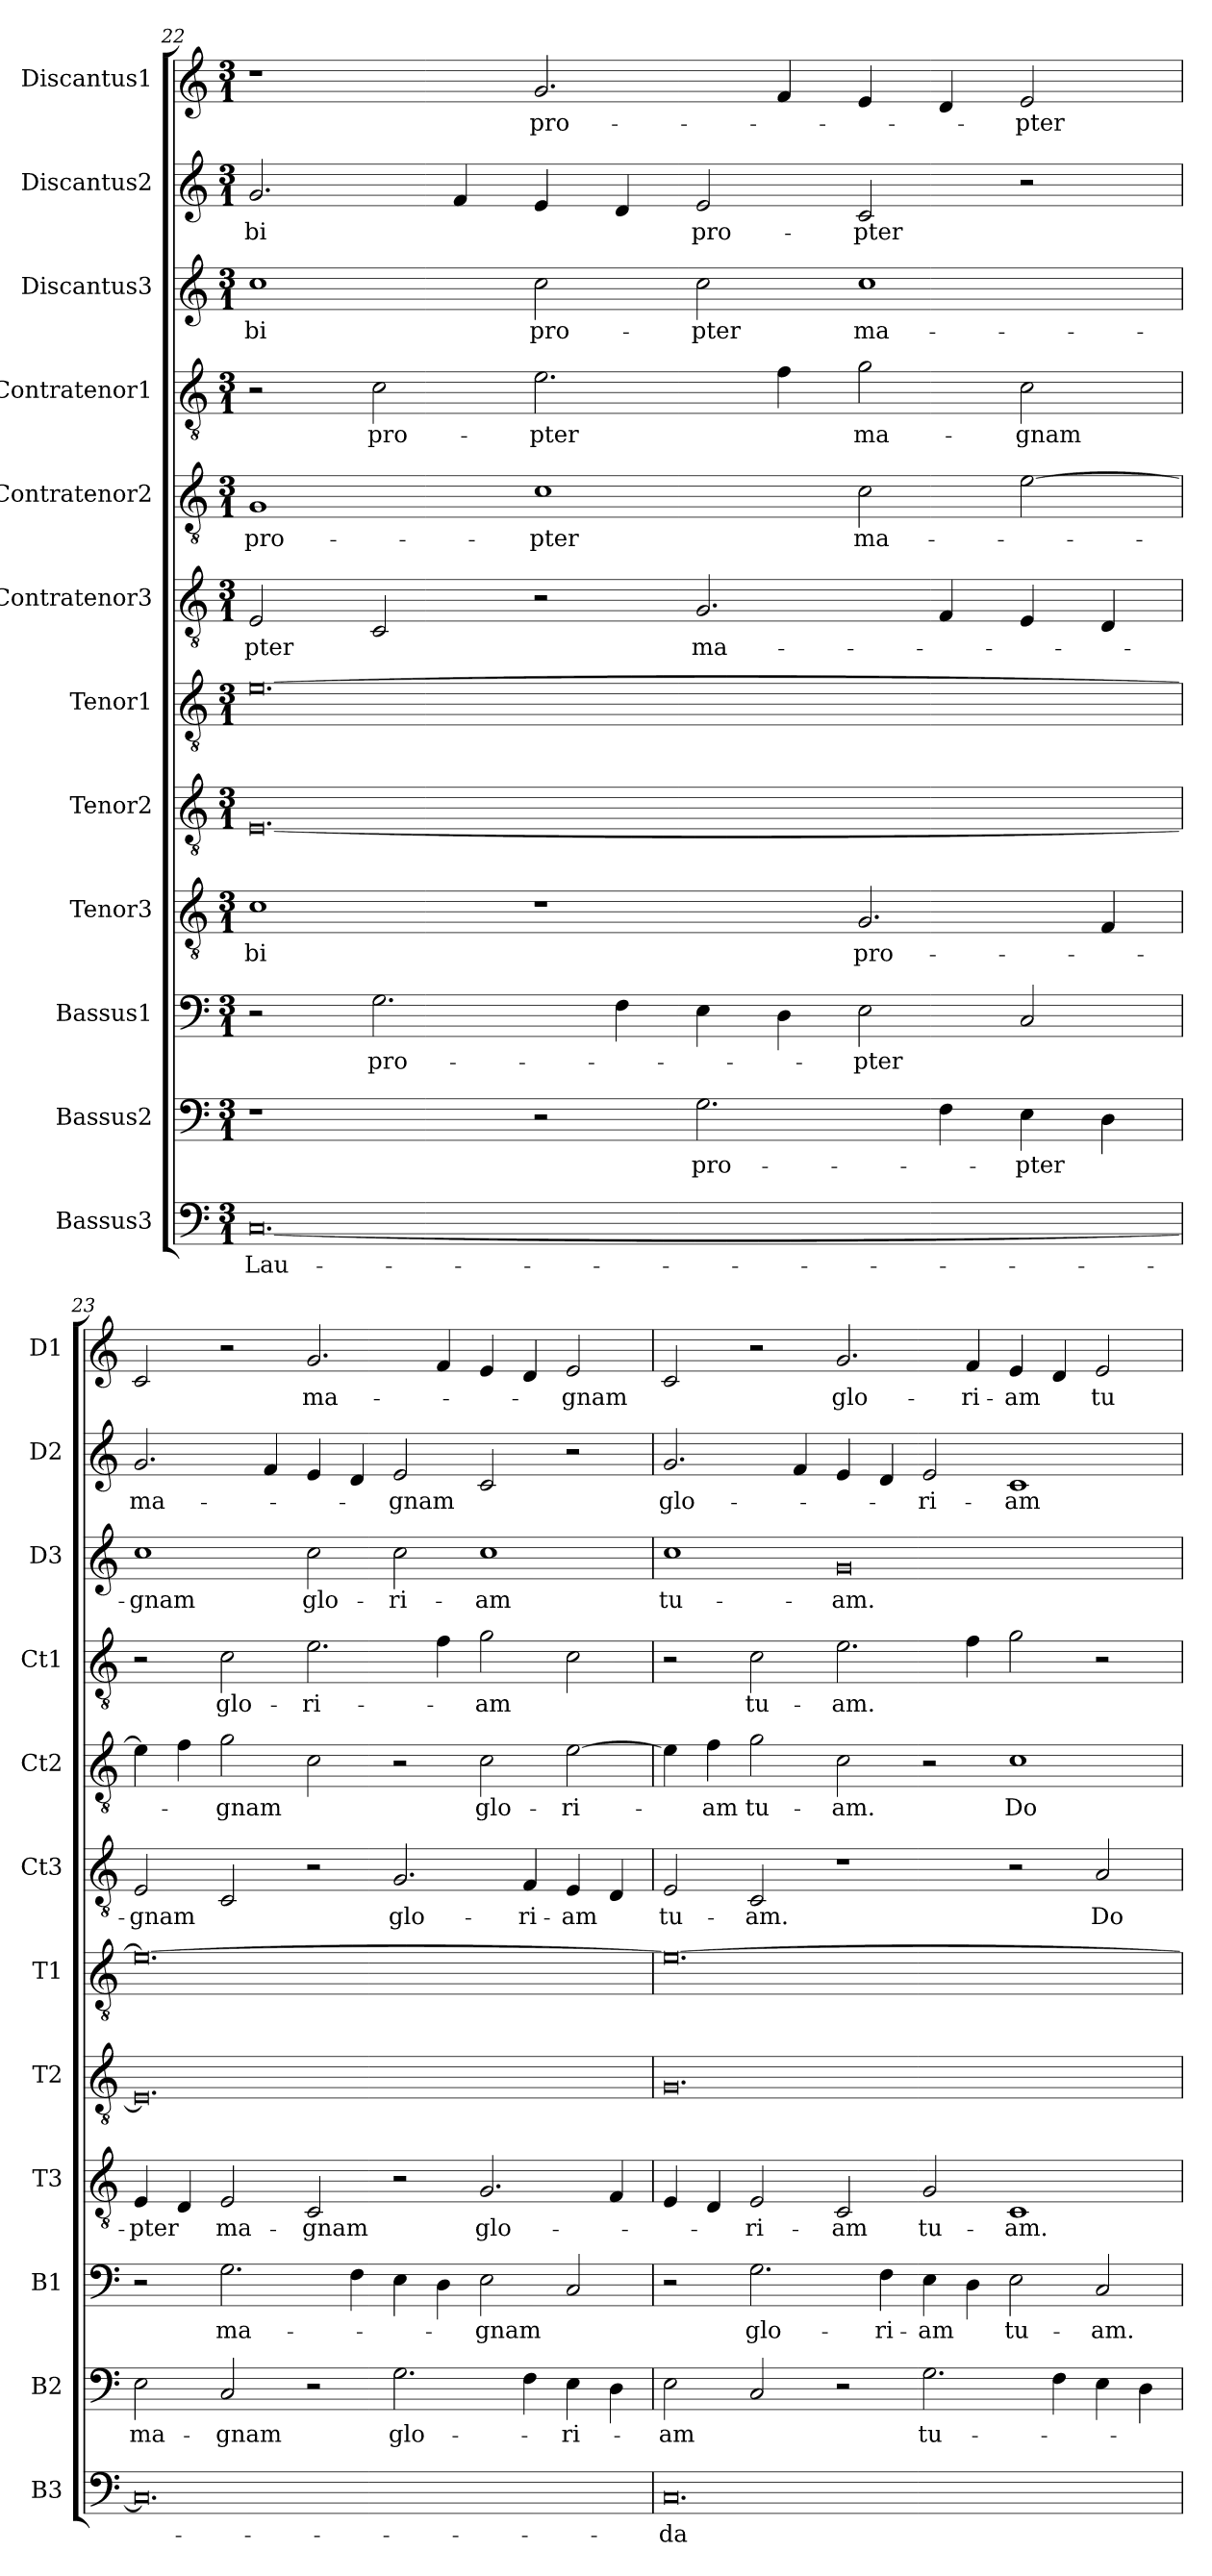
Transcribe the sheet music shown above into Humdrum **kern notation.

**kern	**text	**kern	**text	**kern	**text	**kern	**text	**kern	**kern	**kern	**text	**kern	**text	**kern	**text	**kern	**text	**kern	**text	**kern	**text
*part12	*part12	*part11	*part11	*part10	*part10	*part9	*part9	*part8	*part7	*part6	*part6	*part5	*part5	*part4	*part4	*part3	*part3	*part2	*part2	*part1	*part1
*staff12	*staff12	*staff11	*staff11	*staff10	*staff10	*staff9	*staff9	*staff8	*staff7	*staff6	*staff6	*staff5	*staff5	*staff4	*staff4	*staff3	*staff3	*staff2	*staff2	*staff1	*staff1
*I"Bassus3	*	*I"Bassus2	*	*I"Bassus1	*	*I"Tenor3	*	*I"Tenor2	*I"Tenor1	*I"Contratenor3	*	*I"Contratenor2	*	*I"Contratenor1	*	*I"Discantus3	*	*I"Discantus2	*	*I"Discantus1	*
*I'B3	*	*I'B2	*	*I'B1	*	*I'T3	*	*I'T2	*I'T1	*I'Ct3	*	*I'Ct2	*	*I'Ct1	*	*I'D3	*	*I'D2	*	*I'D1	*
*clefF4	*	*clefF4	*	*clefF4	*	*clefGv2	*	*clefGv2	*clefGv2	*clefGv2	*	*clefGv2	*	*clefGv2	*	*clefG2	*	*clefG2	*	*clefG2	*
*k[]	*	*k[]	*	*k[]	*	*k[]	*	*k[]	*k[]	*k[]	*	*k[]	*	*k[]	*	*k[]	*	*k[]	*	*k[]	*
*M3/1	*	*M3/1	*	*M3/1	*	*M3/1	*	*M3/1	*M3/1	*M3/1	*	*M3/1	*	*M3/1	*	*M3/1	*	*M3/1	*	*M3/1	*
=22	=22	=22	=22	=22	=22	=22	=22	=22	=22	=22	=22	=22	=22	=22	=22	=22	=22	=22	=22	=22	=22
[0.C/	Lau-	1r	.	2r	.	1c\	-bi	[0.E/	[0.e\	2E/	-pter	1G/	pro-	2r	.	1cc\	-bi	2.g/	-bi	1r	.
.	.	.	.	2.G\	pro-	.	.	.	.	2C/	.	.	.	2c\	pro-	.	.	.	.	.	.
.	.	.	.	.	.	.	.	.	.	.	.	.	.	.	.	.	.	4f/	.	.	.
.	.	2r	.	.	.	1r	.	.	.	2r	.	1c\	-pter	2.e\	-pter	2cc\	pro-	4e/	.	2.g/	pro-
.	.	.	.	4F\	.	.	.	.	.	.	.	.	.	.	.	.	.	4d/	.	.	.
.	.	2.G\	pro-	4E\	.	.	.	.	.	2.G/	ma-	.	.	.	.	2cc\	-pter	2e/	pro-	.	.
.	.	.	.	4D\	.	.	.	.	.	.	.	.	.	4f\	.	.	.	.	.	4f/	.
.	.	.	.	2E\	-pter	2.G/	pro-	.	.	.	.	2c\	ma-	2g\	ma-	1cc\	ma-	2c/	-pter	4e/	.
.	.	4F\	.	.	.	.	.	.	.	4F/	.	.	.	.	.	.	.	.	.	4d/	.
.	.	4E\	-pter	2C/	.	.	.	.	.	4E/	.	[2e\	.	2c\	-gnam	.	.	2r	.	2e/	-pter
.	.	4D\	.	.	.	4F/	.	.	.	4D/	.	.	.	.	.	.	.	.	.	.	.
=23	=23	=23	=23	=23	=23	=23	=23	=23	=23	=23	=23	=23	=23	=23	=23	=23	=23	=23	=23	=23	=23
0.C/]	.	2E\	ma-	2r	.	4E/	-pter	0.E/]	0.e\_	2E/	-gnam	4e\]	.	2r	.	1cc\	-gnam	2.g/	ma-	2c/	.
.	.	.	.	.	.	4D/	.	.	.	.	.	4f\	.	.	.	.	.	.	.	.	.
.	.	2C/	-gnam	2.G\	ma-	2E/	ma-	.	.	2C/	.	2g\	-gnam	2c\	glo-	.	.	.	.	2r	.
.	.	.	.	.	.	.	.	.	.	.	.	.	.	.	.	.	.	4f/	.	.	.
.	.	2r	.	.	.	2C/	-gnam	.	.	2r	.	2c\	.	2.e\	-ri-	2cc\	glo-	4e/	.	2.g/	ma-
.	.	.	.	4F\	.	.	.	.	.	.	.	.	.	.	.	.	.	4d/	.	.	.
.	.	2.G\	glo-	4E\	.	2r	.	.	.	2.G/	glo-	2r	.	.	.	2cc\	-ri-	2e/	-gnam	.	.
.	.	.	.	4D\	.	.	.	.	.	.	.	.	.	4f\	.	.	.	.	.	4f/	.
.	.	.	.	2E\	-gnam	2.G/	glo-	.	.	.	.	2c\	glo-	2g\	-am	1cc\	-am	2c/	.	4e/	.
.	.	4F\	.	.	.	.	.	.	.	4F/	-ri-	.	.	.	.	.	.	.	.	4d/	.
.	.	4E\	-ri-	2C/	.	.	.	.	.	4E/	-am	[2e\	-ri-	2c\	.	.	.	2r	.	2e/	-gnam
.	.	4D\	.	.	.	4F/	.	.	.	4D/	.	.	.	.	.	.	.	.	.	.	.
=24	=24	=24	=24	=24	=24	=24	=24	=24	=24	=24	=24	=24	=24	=24	=24	=24	=24	=24	=24	=24	=24
0.C/	-da-	2E\	-am	2r	.	4E/	.	0.G/	0.e\_	2E/	tu-	4e\]	.	2r	.	1cc\	tu-	2.g/	glo-	2c/	.
.	.	.	.	.	.	4D/	.	.	.	.	.	4f\	-am	.	.	.	.	.	.	.	.
.	.	2C/	.	2.G\	glo-	2E/	-ri-	.	.	2C/	-am.	2g\	tu-	2c\	tu-	.	.	.	.	2r	.
.	.	.	.	.	.	.	.	.	.	.	.	.	.	.	.	.	.	4f/	.	.	.
.	.	2r	.	.	.	2C/	-am	.	.	1r	.	2c\	-am.	2.e\	-am.	0g/	-am.	4e/	.	2.g/	glo-
.	.	.	.	4F\	-ri-	.	.	.	.	.	.	.	.	.	.	.	.	4d/	.	.	.
.	.	2.G\	tu-	4E\	-am	2G/	tu-	.	.	.	.	2r	.	.	.	.	.	2e/	-ri-	.	.
.	.	.	.	4D\	.	.	.	.	.	.	.	.	.	4f\	.	.	.	.	.	4f/	-ri-
.	.	.	.	2E\	tu-	1C/	-am.	.	.	2r	.	1c\	Do-	2g\	.	.	.	1c/	-am	4e/	-am
.	.	4F\	.	.	.	.	.	.	.	.	.	.	.	.	.	.	.	.	.	4d/	.
.	.	4E\	.	2C/	-am.	.	.	.	.	2A/	Do-	.	.	2r	.	.	.	.	.	2e/	tu-
.	.	4D\	.	.	.	.	.	.	.	.	.	.	.	.	.	.	.	.	.	.	.
=	=	=	=	=	=	=	=	=	=	=	=	=	=	=	=	=	=	=	=	=	=
*-	*-	*-	*-	*-	*-	*-	*-	*-	*-	*-	*-	*-	*-	*-	*-	*-	*-	*-	*-	*-	*-
